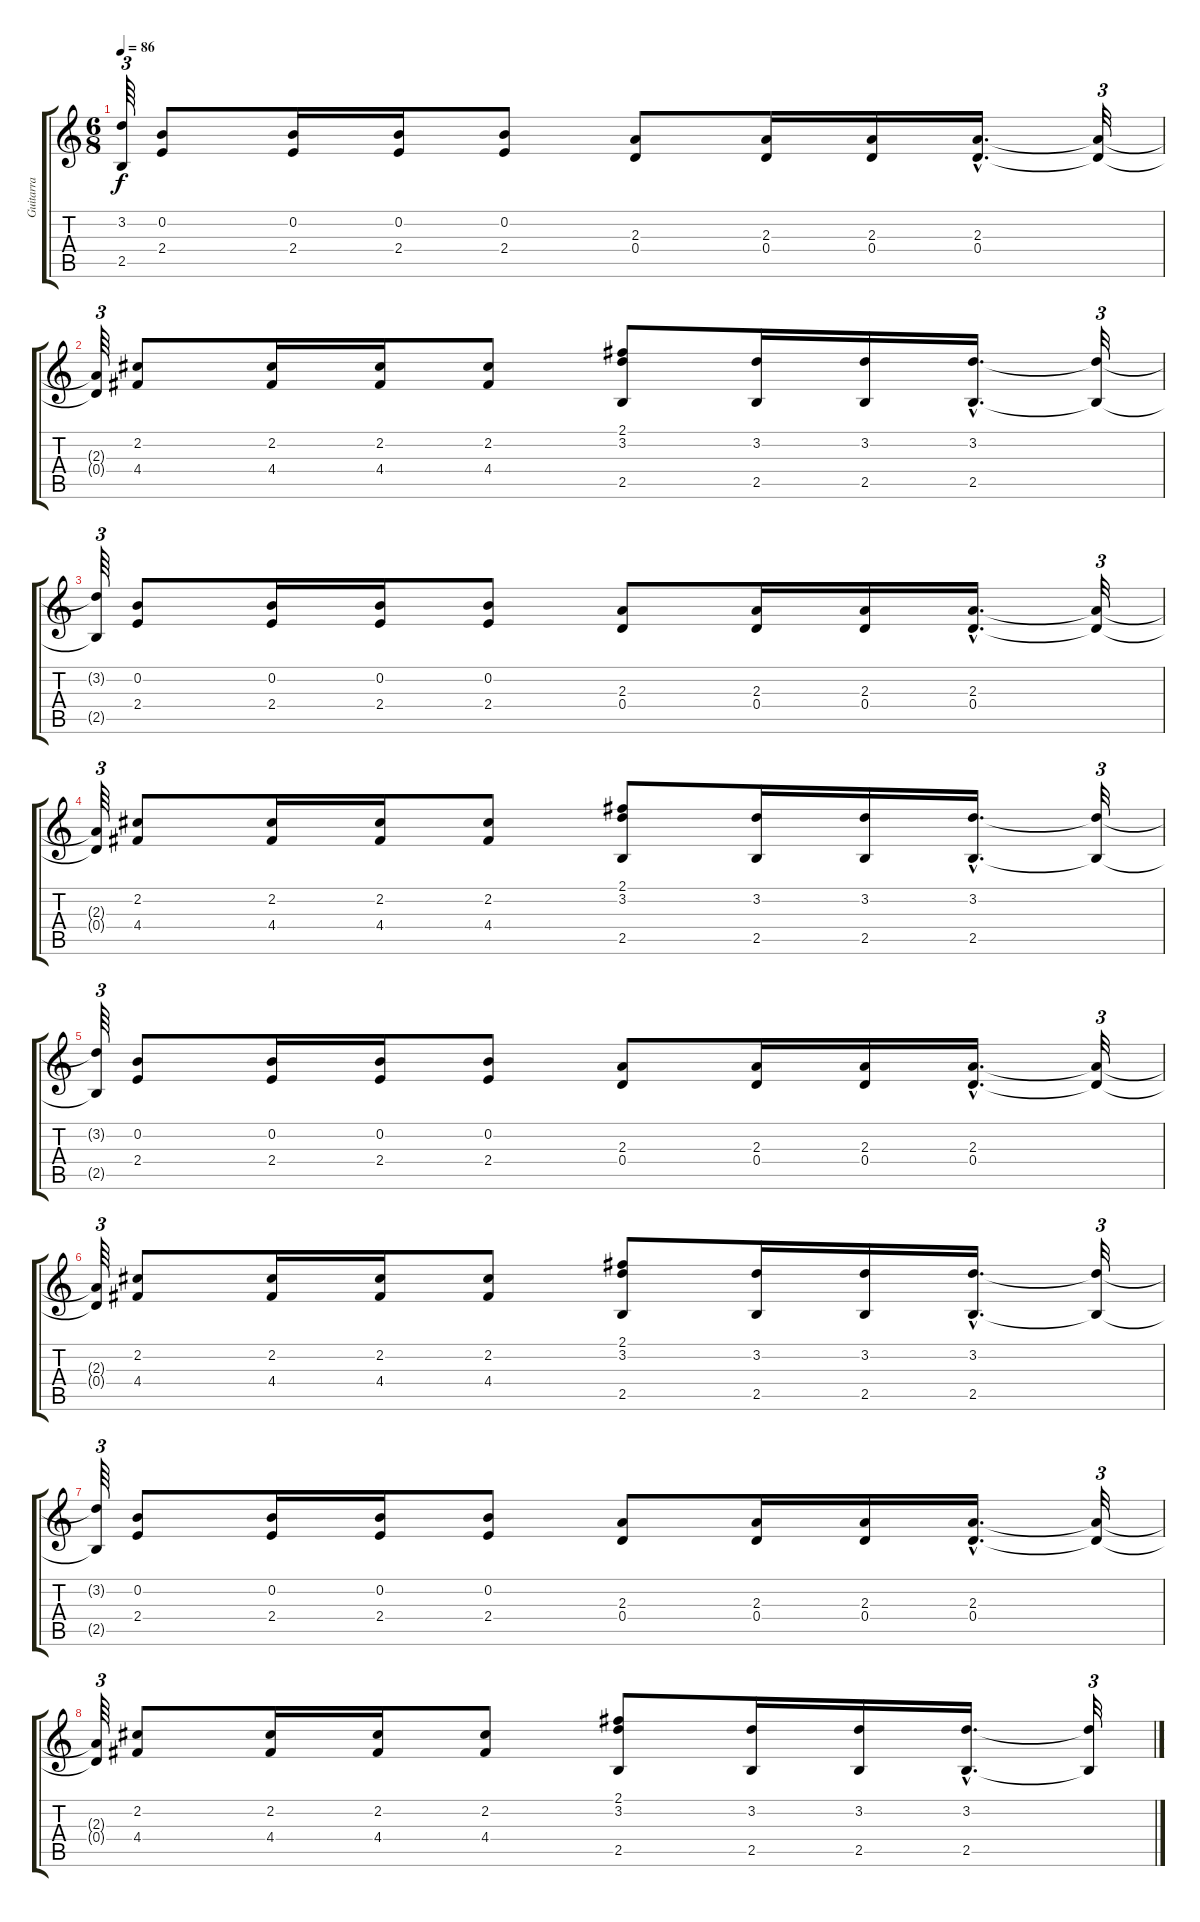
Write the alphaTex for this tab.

\track ("Guitarra" "Guitarra") {instrument distortionguitar}
\staff {score tabs}
\tuning (E4 B3 G3 D3 A2 E2) {hide}
\ts (6 8)
\tempo 86
\clef g2
\ks c
(3.2{t} 2.5{t}).64{tu (3 2) dy f} (0.2 2.4).8 (0.2 2.4).16 (0.2 2.4).16 (0.2 2.4).8 (2.3 0.4).8 (2.3 0.4).16 (2.3 0.4).16 (2.3{hac} 0.4{hac}).16{d} (2.3{t} 0.4{t}).32{tu (3 2)} |
(2.3{t} 0.4{t}).64{tu (3 2)} (2.2 4.4).8 (2.2 4.4).16 (2.2 4.4).16 (2.2 4.4).8 (2.1 3.2 2.5).8 (3.2 2.5).16 (3.2 2.5).16 (3.2{hac} 2.5{hac}).16{d} (3.2{t} 2.5{t}).32{tu (3 2)} |
(3.2{t} 2.5{t}).64{tu (3 2)} (0.2 2.4).8 (0.2 2.4).16 (0.2 2.4).16 (0.2 2.4).8 (2.3 0.4).8 (2.3 0.4).16 (2.3 0.4).16 (2.3{hac} 0.4{hac}).16{d} (2.3{t} 0.4{t}).32{tu (3 2)} |
(2.3{t} 0.4{t}).64{tu (3 2)} (2.2 4.4).8 (2.2 4.4).16 (2.2 4.4).16 (2.2 4.4).8 (2.1 3.2 2.5).8 (3.2 2.5).16 (3.2 2.5).16 (3.2{hac} 2.5{hac}).16{d} (3.2{t} 2.5{t}).32{tu (3 2)} |
(3.2{t} 2.5{t}).64{tu (3 2)} (0.2 2.4).8 (0.2 2.4).16 (0.2 2.4).16 (0.2 2.4).8 (2.3 0.4).8 (2.3 0.4).16 (2.3 0.4).16 (2.3{hac} 0.4{hac}).16{d} (2.3{t} 0.4{t}).32{tu (3 2)} |
(2.3{t} 0.4{t}).64{tu (3 2)} (2.2 4.4).8 (2.2 4.4).16 (2.2 4.4).16 (2.2 4.4).8 (2.1 3.2 2.5).8 (3.2 2.5).16 (3.2 2.5).16 (3.2{hac} 2.5{hac}).16{d} (3.2{t} 2.5{t}).32{tu (3 2)} |
(3.2{t} 2.5{t}).64{tu (3 2)} (0.2 2.4).8 (0.2 2.4).16 (0.2 2.4).16 (0.2 2.4).8 (2.3 0.4).8 (2.3 0.4).16 (2.3 0.4).16 (2.3{hac} 0.4{hac}).16{d} (2.3{t} 0.4{t}).32{tu (3 2)} |
(2.3{t} 0.4{t}).64{tu (3 2)} (2.2 4.4).8 (2.2 4.4).16 (2.2 4.4).16 (2.2 4.4).8 (2.1 3.2 2.5).8 (3.2 2.5).16 (3.2 2.5).16 (3.2{hac} 2.5{hac}).16{d} (3.2{t} 2.5{t}).32{tu (3 2)}
